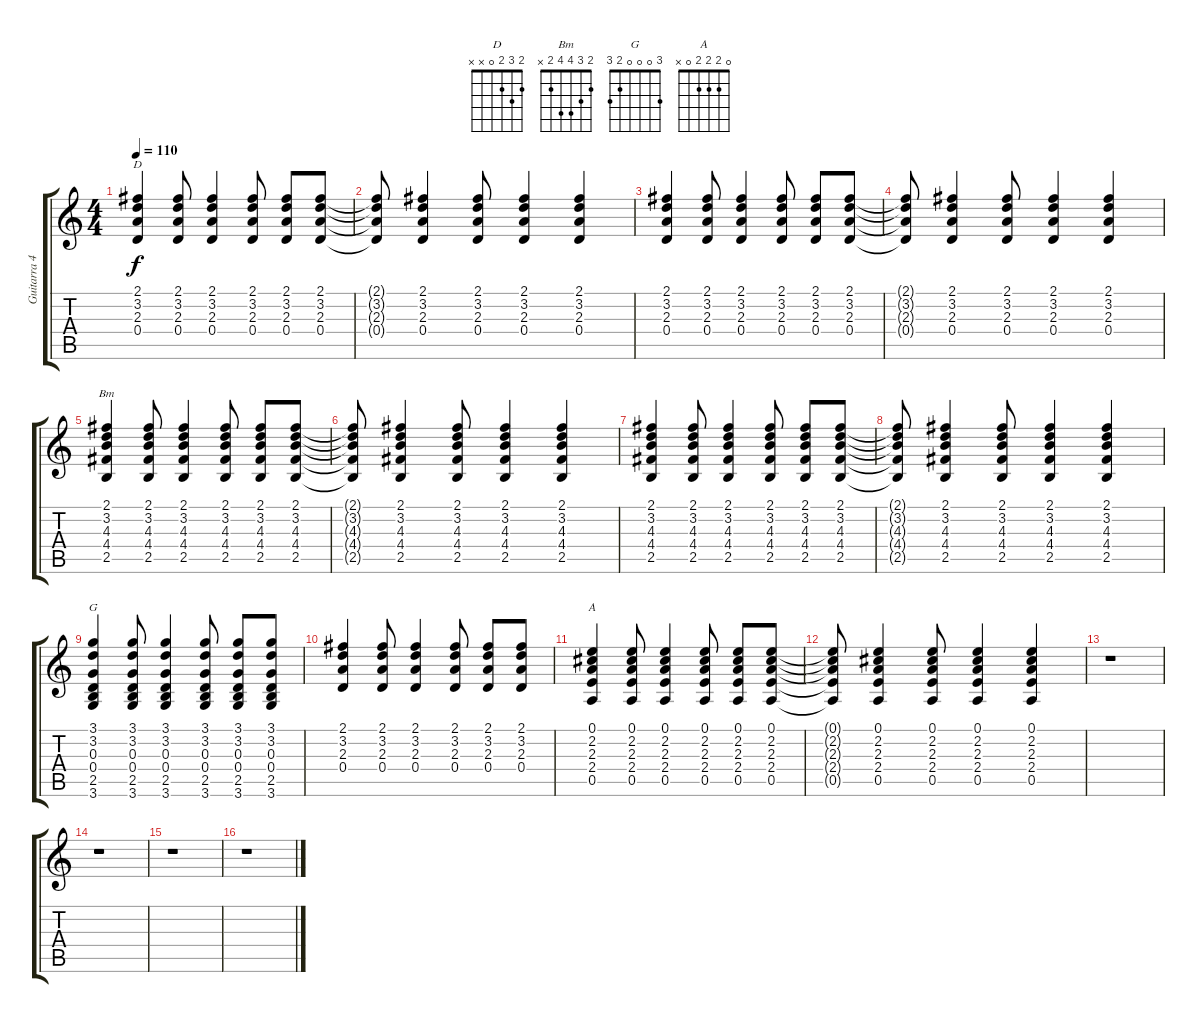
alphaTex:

\track ("Guitarra 4" "Guitarra 4") {instrument acousticguitarsteel}
\staff {score tabs}
\tuning (E4 B3 G3 D3 A2 E2) {hide}
\chord ("D" 2 3 2 0 x x)
\chord ("Bm" 2 3 4 4 2 x)
\chord ("G" 3 0 0 0 2 3)
\chord ("A" 0 2 2 2 0 x)
\ts (4 4)
\tempo 110
\clef g2
\ks c
(2.1 3.2 2.3 0.4).4{ch "D" dy f} (2.1 3.2 2.3 0.4).8 (2.1 3.2 2.3 0.4).4 (2.1 3.2 2.3 0.4).8 (2.1 3.2 2.3 0.4).8 (2.1 3.2 2.3 0.4).8 |
(2.1{t} 3.2{t} 2.3{t} 0.4{t}).8 (2.1 3.2 2.3 0.4).4 (2.1 3.2 2.3 0.4).8 (2.1 3.2 2.3 0.4).4 (2.1 3.2 2.3 0.4).4 |
(2.1 3.2 2.3 0.4).4 (2.1 3.2 2.3 0.4).8 (2.1 3.2 2.3 0.4).4 (2.1 3.2 2.3 0.4).8 (2.1 3.2 2.3 0.4).8 (2.1 3.2 2.3 0.4).8 |
(2.1{t} 3.2{t} 2.3{t} 0.4{t}).8 (2.1 3.2 2.3 0.4).4 (2.1 3.2 2.3 0.4).8 (2.1 3.2 2.3 0.4).4 (2.1 3.2 2.3 0.4).4 |
(2.1 3.2 4.3 4.4 2.5).4{ch "Bm"} (2.1 3.2 4.3 4.4 2.5).8 (2.1 3.2 4.3 4.4 2.5).4 (2.1 3.2 4.3 4.4 2.5).8 (2.1 3.2 4.3 4.4 2.5).8 (2.1 3.2 4.3 4.4 2.5).8 |
(2.1{t} 3.2{t} 4.3{t} 4.4{t} 2.5{t}).8 (2.1 3.2 4.3 4.4 2.5).4 (2.1 3.2 4.3 4.4 2.5).8 (2.1 3.2 4.3 4.4 2.5).4 (2.1 3.2 4.3 4.4 2.5).4 |
(2.1 3.2 4.3 4.4 2.5).4 (2.1 3.2 4.3 4.4 2.5).8 (2.1 3.2 4.3 4.4 2.5).4 (2.1 3.2 4.3 4.4 2.5).8 (2.1 3.2 4.3 4.4 2.5).8 (2.1 3.2 4.3 4.4 2.5).8 |
(2.1{t} 3.2{t} 4.3{t} 4.4{t} 2.5{t}).8 (2.1 3.2 4.3 4.4 2.5).4 (2.1 3.2 4.3 4.4 2.5).8 (2.1 3.2 4.3 4.4 2.5).4 (2.1 3.2 4.3 4.4 2.5).4 |
(3.1 3.2 0.3 0.4 2.5 3.6).4{ch "G"} (3.1 3.2 0.3 0.4 2.5 3.6).8 (3.1 3.2 0.3 0.4 2.5 3.6).4 (3.1 3.2 0.3 0.4 2.5 3.6).8 (3.1 3.2 0.3 0.4 2.5 3.6).8 (3.1 3.2 0.3 0.4 2.5 3.6).8 |
(2.1 3.2 2.3 0.4).4 (2.1 3.2 2.3 0.4).8 (2.1 3.2 2.3 0.4).4 (2.1 3.2 2.3 0.4).8 (2.1 3.2 2.3 0.4).8 (2.1 3.2 2.3 0.4).8 |
(0.1 2.2 2.3 2.4 0.5).4{ch "A"} (0.1 2.2 2.3 2.4 0.5).8 (0.1 2.2 2.3 2.4 0.5).4 (0.1 2.2 2.3 2.4 0.5).8 (0.1 2.2 2.3 2.4 0.5).8 (0.1 2.2 2.3 2.4 0.5).8 |
(0.1{t} 2.2{t} 2.3{t} 2.4{t} 0.5{t}).8 (0.1 2.2 2.3 2.4 0.5).4 (0.1 2.2 2.3 2.4 0.5).8 (0.1 2.2 2.3 2.4 0.5).4 (0.1 2.2 2.3 2.4 0.5).4 |
r.1 |
r.1 |
r.1 |
r.1
